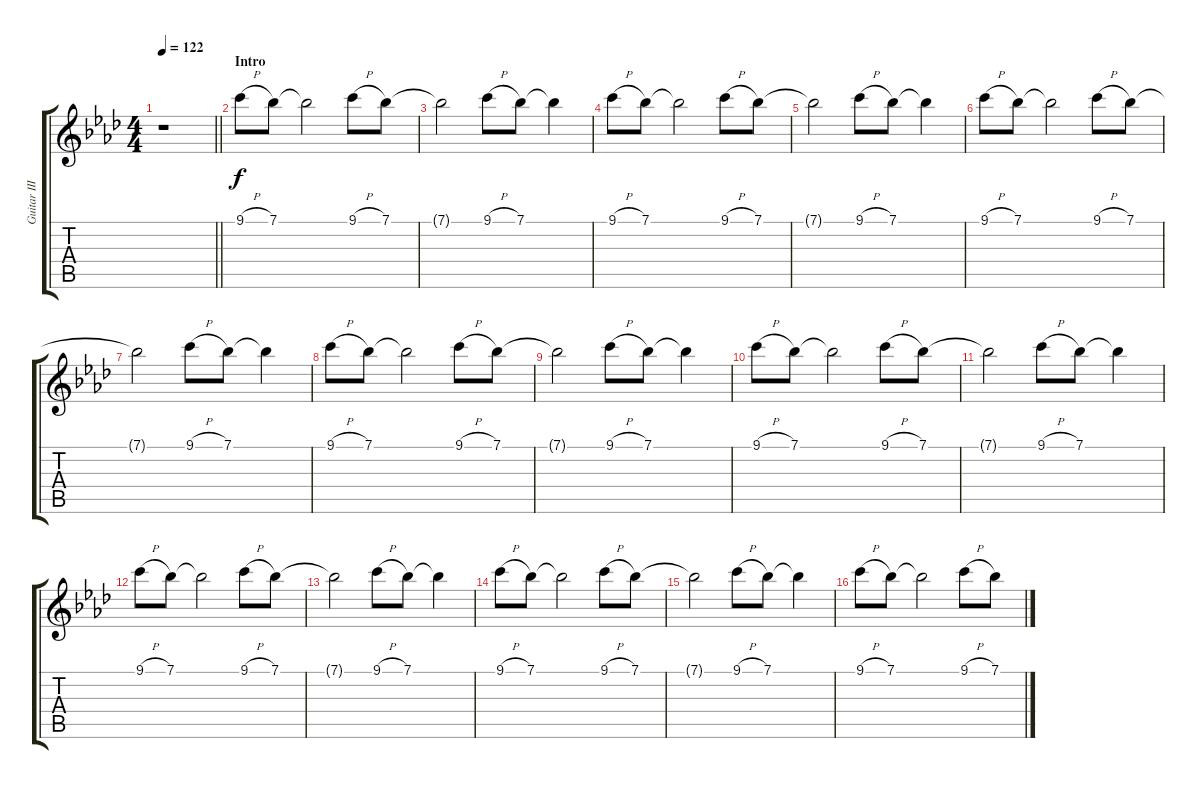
\track ("Guitar III" "Guitar III") {instrument overdrivenguitar}
\staff {score tabs}
\tuning (Eb4 Bb3 Gb3 Db3 Ab2 Db2) {hide}
\ts (4 4)
\tempo 122
\clef g2
\barLineRight lightlight
\ks ab
r.1{dy f instrument overdrivenguitar} |
\section ("" "Intro")
9.1{h}.8 7.1.8 7.1{t}.2 9.1{h}.8 7.1.8 |
7.1{t}.2 9.1{h}.8 7.1.8 7.1{t}.4 |
9.1{h}.8 7.1.8 7.1{t}.2 9.1{h}.8 7.1.8 |
7.1{t}.2 9.1{h}.8 7.1.8 7.1{t}.4 |
9.1{h}.8 7.1.8 7.1{t}.2 9.1{h}.8 7.1.8 |
7.1{t}.2 9.1{h}.8 7.1.8 7.1{t}.4 |
9.1{h}.8 7.1.8 7.1{t}.2 9.1{h}.8 7.1.8 |
7.1{t}.2 9.1{h}.8 7.1.8 7.1{t}.4 |
9.1{h}.8 7.1.8 7.1{t}.2 9.1{h}.8 7.1.8 |
7.1{t}.2 9.1{h}.8 7.1.8 7.1{t}.4 |
9.1{h}.8 7.1.8 7.1{t}.2 9.1{h}.8 7.1.8 |
7.1{t}.2 9.1{h}.8 7.1.8 7.1{t}.4 |
9.1{h}.8 7.1.8 7.1{t}.2 9.1{h}.8 7.1.8 |
7.1{t}.2 9.1{h}.8 7.1.8 7.1{t}.4 |
9.1{h}.8 7.1.8 7.1{t}.2 9.1{h}.8 7.1.8
